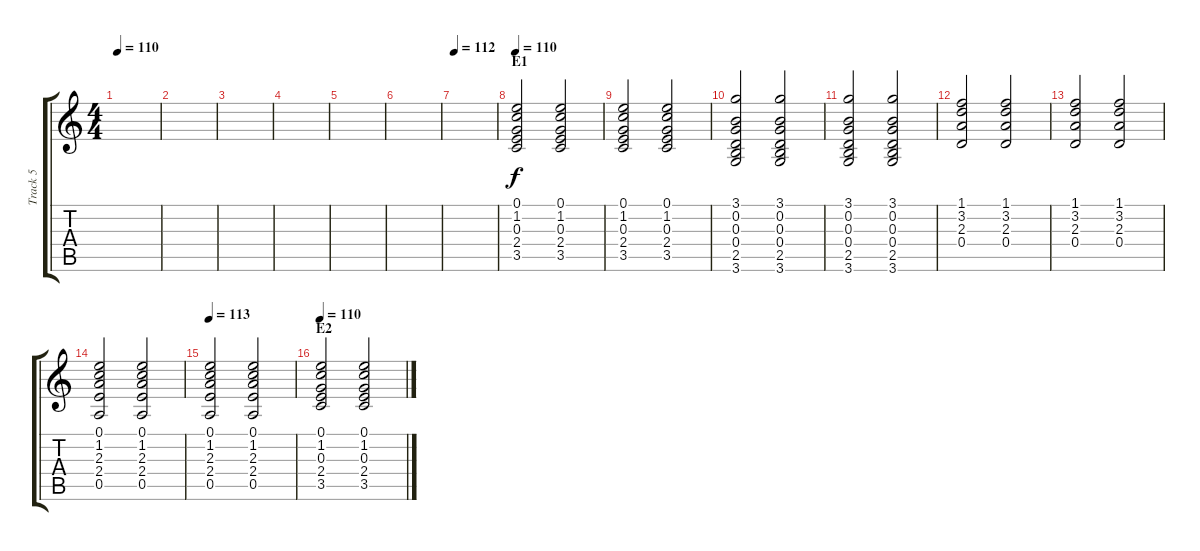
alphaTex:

\track ("Track 5" "Track 5") {instrument acousticguitarsteel}
\staff {score tabs}
\tuning (E4 B3 G3 D3 A2 E2) {hide}
\ts (4 4)
\tempo 110
\clef g2
\ks c
|
|
|
|
|
|
\tempo 112
|
\section ("" "E1")
\tempo 110
(0.1 1.2 0.3 2.4 3.5).2 (0.1 1.2 0.3 2.4 3.5).2 |
(0.1 1.2 0.3 2.4 3.5).2 (0.1 1.2 0.3 2.4 3.5).2 |
(3.1 0.2 0.3 0.4 2.5 3.6).2 (3.1 0.2 0.3 0.4 2.5 3.6).2 |
(3.1 0.2 0.3 0.4 2.5 3.6).2 (3.1 0.2 0.3 0.4 2.5 3.6).2 |
(1.1 3.2 2.3 0.4).2 (1.1 3.2 2.3 0.4).2 |
(1.1 3.2 2.3 0.4).2 (1.1 3.2 2.3 0.4).2 |
(0.1 1.2 2.3 2.4 0.5).2 (0.1 1.2 2.3 2.4 0.5).2 |
\tempo 113
(0.1 1.2 2.3 2.4 0.5).2 (0.1 1.2 2.3 2.4 0.5).2 |
\section ("" "E2")
\tempo 110
(0.1 1.2 0.3 2.4 3.5).2 (0.1 1.2 0.3 2.4 3.5).2
